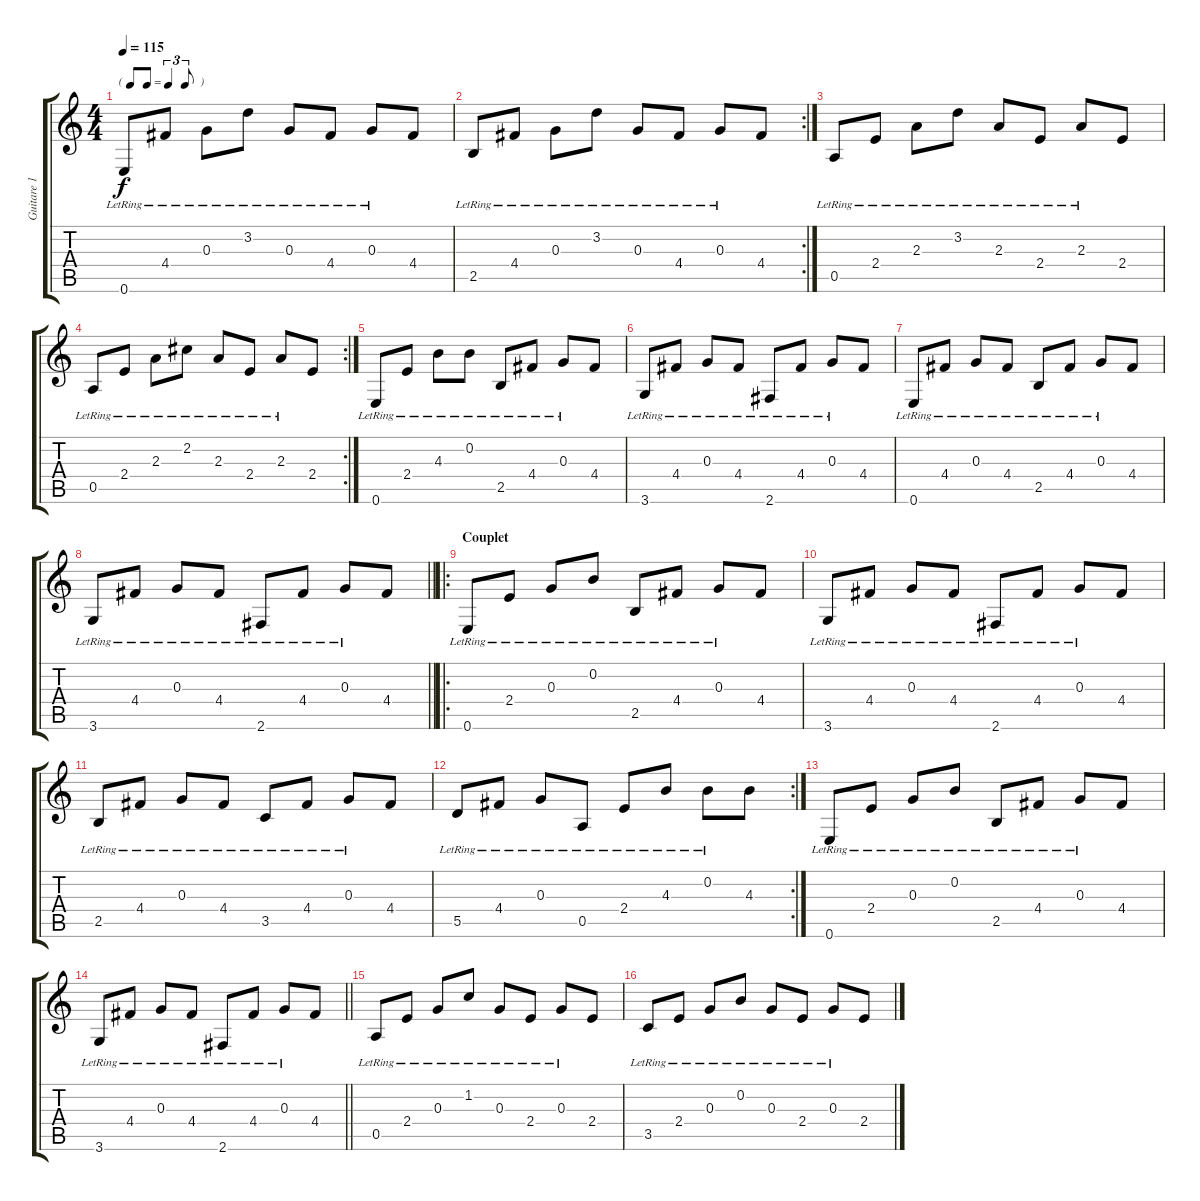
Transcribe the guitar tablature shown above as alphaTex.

\track ("Guitare 1" "Guitare 1") {instrument acousticguitarsteel}
\staff {score tabs}
\tuning (E4 B3 G3 D3 A2 E2) {hide}
\ts (4 4)
\tf triplet8th
\tempo 115
\clef g2
\ks c
0.6{lr}.8{dy f} 4.4{lr}.8 0.3{lr}.8 3.2{lr}.8 0.3{lr}.8 4.4{lr}.8 0.3{lr}.8 4.4.8 |
\rc 2
2.5{lr}.8 4.4{lr}.8 0.3{lr}.8 3.2{lr}.8 0.3{lr}.8 4.4{lr}.8 0.3{lr}.8 4.4.8 |
0.5{lr}.8 2.4{lr}.8 2.3{lr}.8 3.2{lr}.8 2.3{lr}.8 2.4{lr}.8 2.3{lr}.8 2.4.8 |
\rc 2
0.5{lr}.8 2.4{lr}.8 2.3{lr}.8 2.2{lr}.8 2.3{lr}.8 2.4{lr}.8 2.3{lr}.8 2.4.8 |
0.6{lr}.8 2.4{lr}.8 4.3{lr}.8 0.2{lr}.8 2.5{lr}.8 4.4{lr}.8 0.3{lr}.8 4.4.8 |
3.6{lr}.8 4.4{lr}.8 0.3{lr}.8 4.4{lr}.8 2.6{lr}.8 4.4{lr}.8 0.3{lr}.8 4.4.8 |
0.6{lr}.8 4.4{lr}.8 0.3{lr}.8 4.4{lr}.8 2.5{lr}.8 4.4{lr}.8 0.3{lr}.8 4.4.8 |
\barLineRight lightlight
3.6{lr}.8 4.4{lr}.8 0.3{lr}.8 4.4{lr}.8 2.6{lr}.8 4.4{lr}.8 0.3{lr}.8 4.4.8 |
\ro
\section ("" "Couplet")
0.6{lr}.8 2.4{lr}.8 0.3{lr}.8 0.2{lr}.8 2.5{lr}.8 4.4{lr}.8 0.3{lr}.8 4.4.8 |
3.6{lr}.8 4.4{lr}.8 0.3{lr}.8 4.4{lr}.8 2.6{lr}.8 4.4{lr}.8 0.3{lr}.8 4.4.8 |
2.5{lr}.8 4.4{lr}.8 0.3{lr}.8 4.4{lr}.8 3.5{lr}.8 4.4{lr}.8 0.3{lr}.8 4.4.8 |
\rc 2
5.5{lr}.8 4.4{lr}.8 0.3{lr}.8 0.5{lr}.8 2.4{lr}.8 4.3{lr}.8 0.2{lr}.8 4.3.8 |
0.6{lr}.8 2.4{lr}.8 0.3{lr}.8 0.2{lr}.8 2.5{lr}.8 4.4{lr}.8 0.3{lr}.8 4.4.8 |
\barLineRight lightlight
3.6{lr}.8 4.4{lr}.8 0.3{lr}.8 4.4{lr}.8 2.6{lr}.8 4.4{lr}.8 0.3{lr}.8 4.4.8 |
0.5{lr}.8 2.4{lr}.8 0.3{lr}.8 1.2{lr}.8 0.3{lr}.8 2.4{lr}.8 0.3{lr}.8 2.4.8 |
3.5{lr}.8 2.4{lr}.8 0.3{lr}.8 0.2{lr}.8 0.3{lr}.8 2.4{lr}.8 0.3{lr}.8 2.4.8
